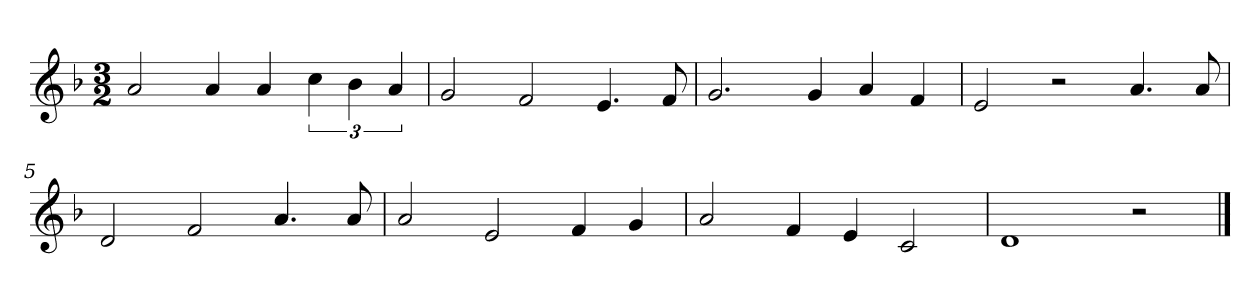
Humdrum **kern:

**kern
*part1
*staff1
*k[b-]
*M3/2
*MM120
=1
2a
4a
4a
6cc
6b-
6a
=2
2g
2f
4.e
8f
=3
2.g
4g
4a
4f
=4
2e
2r
4.a
8a
=5
2d
2f
4.a
8a
=6
2a
2e
4f
4g
=7
2a
4f
4e
2c
=8
1d
2r
==
*-
